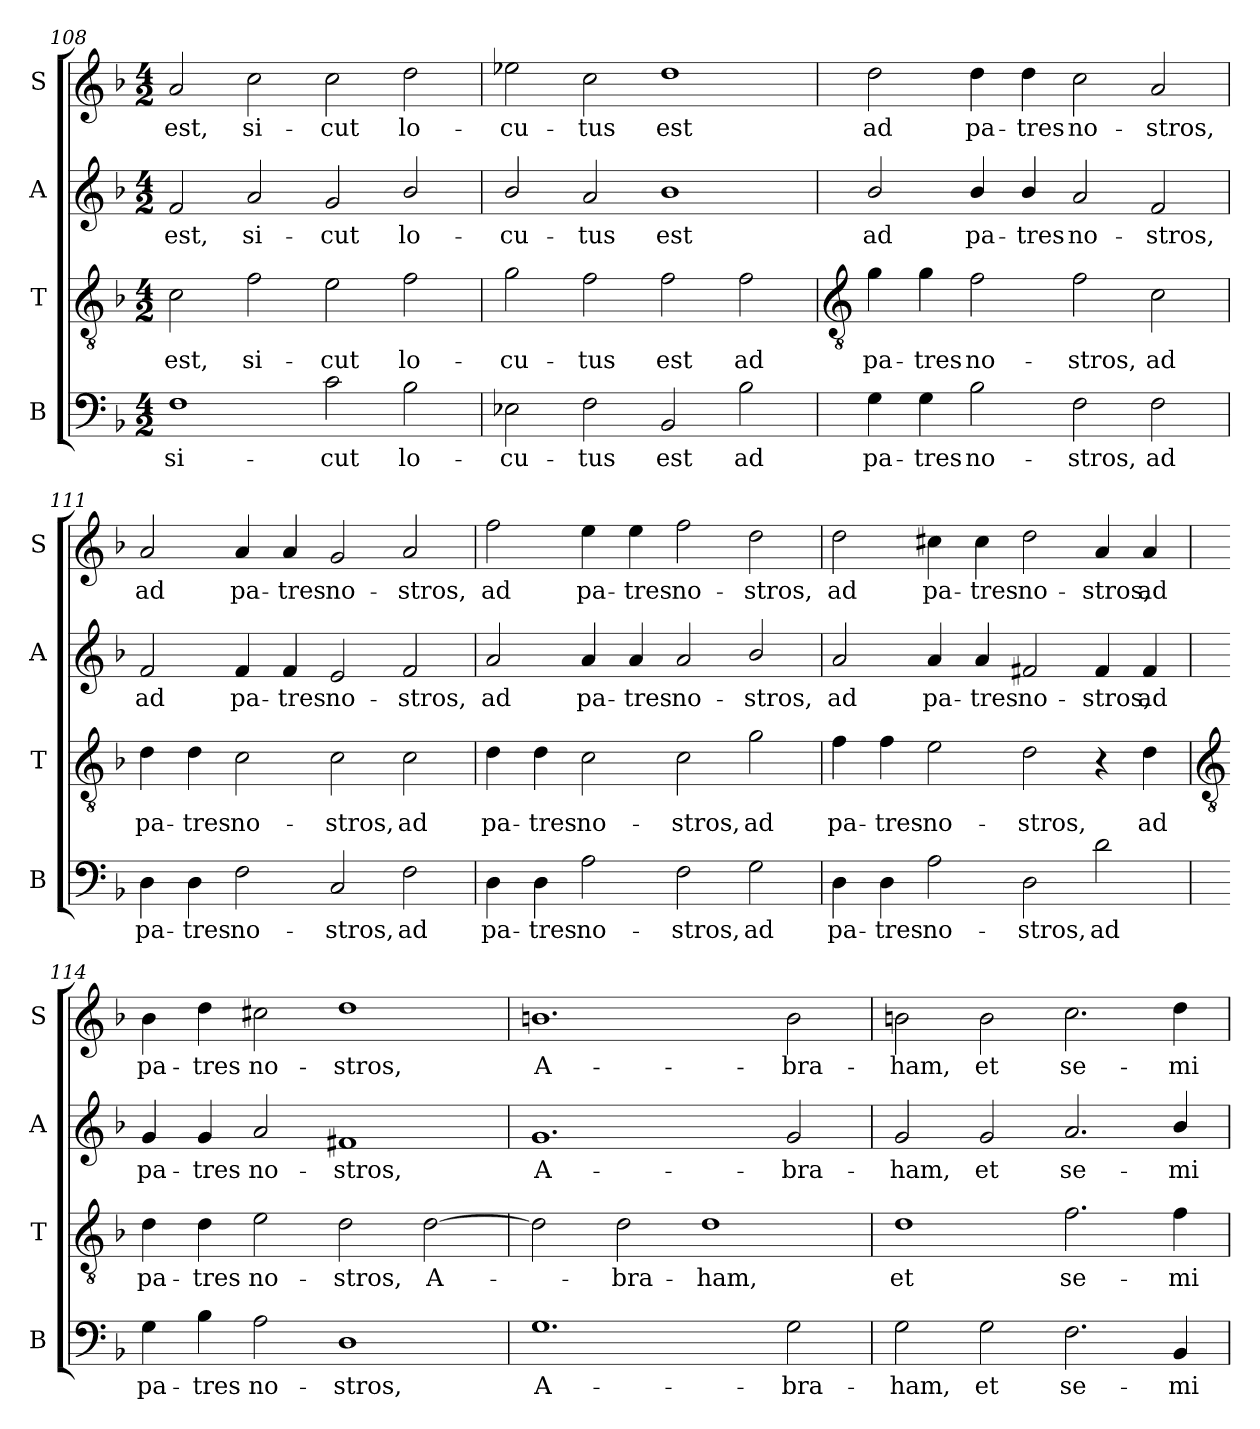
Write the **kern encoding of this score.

**kern	**text	**kern	**text	**kern	**text	**kern	**text
*part4	*part4	*part3	*part3	*part2	*part2	*part1	*part1
*staff4	*staff4	*staff3	*staff3	*staff2	*staff2	*staff1	*staff1
*I"B	*	*I"T	*	*I"A	*	*I"S	*
*I'B	*	*I'T	*	*I'A	*	*I'S	*
*clefF4	*	*clefGv2	*	*clefG2	*	*clefG2	*
*k[b-]	*	*k[b-]	*	*k[b-]	*	*k[b-]	*
*F:	*	*F:	*	*F:	*	*F:	*
*M4/2	*	*M4/2	*	*M4/2	*	*M4/2	*
=108	=108	=108	=108	=108	=108	=108	=108
!	!LO:LY:b	!	!LO:LY:b	!	!LO:LY:b	!	!LO:LY:b
1F	si-	2c	est,	2f	est,	2a	est,
!	!	!	!LO:LY:b	!	!LO:LY:b	!	!LO:LY:b
.	.	2f	si-	2a	si-	2cc	si-
!	!LO:LY:b	!	!LO:LY:b	!	!LO:LY:b	!	!LO:LY:b
2c	-cut	2e	-cut	2g	-cut	2cc	-cut
!	!LO:LY:b	!	!LO:LY:b	!	!LO:LY:b	!	!LO:LY:b
2B-	lo-	2f	lo-	2b-/	lo-	2dd	lo-
=109	=109	=109	=109	=109	=109	=109	=109
!	!LO:LY:b	!	!LO:LY:b	!	!LO:LY:b	!	!LO:LY:b
2E-X	-cu-	2g	-cu-	2b-/	-cu-	2ee-X	-cu-
!	!LO:LY:b	!	!LO:LY:b	!	!LO:LY:b	!	!LO:LY:b
2F	-tus	2f	-tus	2a	-tus	2cc	-tus
!	!LO:LY:b	!	!LO:LY:b	!	!LO:LY:b	!	!LO:LY:b
2BB-	est	2f	est	1b-	est	1dd	est
!	!LO:LY:b	!	!LO:LY:b	!	!	!	!
2B-	ad	2f	ad	.	.	.	.
!!LO:LB:g=z
=110	=110	=110	=110	=110	=110	=110	=110
*	*	*clefGv2	*	*	*	*	*
!	!LO:LY:b	!	!LO:LY:b	!	!LO:LY:b	!	!LO:LY:b
4G	pa-	4g	pa-	2b-/	ad	2dd	ad
!	!LO:LY:b	!	!LO:LY:b	!	!	!	!
4G	-tres	4g	-tres	.	.	.	.
!	!LO:LY:b	!	!LO:LY:b	!	!LO:LY:b	!	!LO:LY:b
2B-	no-	2f	no-	4b-/	pa-	4dd	pa-
!	!	!	!	!	!LO:LY:b	!	!LO:LY:b
.	.	.	.	4b-/	-tres	4dd	-tres
!	!LO:LY:b	!	!LO:LY:b	!	!LO:LY:b	!	!LO:LY:b
2F	-stros,	2f	-stros,	2a	no-	2cc	no-
!	!LO:LY:b	!	!LO:LY:b	!	!LO:LY:b	!	!LO:LY:b
2F	ad	2c	ad	2f	-stros,	2a	-stros,
=111	=111	=111	=111	=111	=111	=111	=111
!	!LO:LY:b	!	!LO:LY:b	!	!LO:LY:b	!	!LO:LY:b
4D	pa-	4d	pa-	2f	ad	2a	ad
!	!LO:LY:b	!	!LO:LY:b	!	!	!	!
4D	-tres	4d	-tres	.	.	.	.
!	!LO:LY:b	!	!LO:LY:b	!	!LO:LY:b	!	!LO:LY:b
2F	no-	2c	no-	4f	pa-	4a	pa-
!	!	!	!	!	!LO:LY:b	!	!LO:LY:b
.	.	.	.	4f	-tres	4a	-tres
!	!LO:LY:b	!	!LO:LY:b	!	!LO:LY:b	!	!LO:LY:b
2C	-stros,	2c	-stros,	2e	no-	2g	no-
!	!LO:LY:b	!	!LO:LY:b	!	!LO:LY:b	!	!LO:LY:b
2F	ad	2c	ad	2f	-stros,	2a	-stros,
=112	=112	=112	=112	=112	=112	=112	=112
!	!LO:LY:b	!	!LO:LY:b	!	!LO:LY:b	!	!LO:LY:b
4D	pa-	4d	pa-	2a	ad	2ff	ad
!	!LO:LY:b	!	!LO:LY:b	!	!	!	!
4D	-tres	4d	-tres	.	.	.	.
!	!LO:LY:b	!	!LO:LY:b	!	!LO:LY:b	!	!LO:LY:b
2A	no-	2c	no-	4a	pa-	4ee	pa-
!	!	!	!	!	!LO:LY:b	!	!LO:LY:b
.	.	.	.	4a	-tres	4ee	-tres
!	!LO:LY:b	!	!LO:LY:b	!	!LO:LY:b	!	!LO:LY:b
2F	-stros,	2c	-stros,	2a	no-	2ff	no-
!	!LO:LY:b	!	!LO:LY:b	!	!LO:LY:b	!	!LO:LY:b
2G	ad	2g	ad	2b-/	-stros,	2dd	-stros,
=113	=113	=113	=113	=113	=113	=113	=113
!	!LO:LY:b	!	!LO:LY:b	!	!LO:LY:b	!	!LO:LY:b
4D	pa-	4f	pa-	2a	ad	2dd	ad
!	!LO:LY:b	!	!LO:LY:b	!	!	!	!
4D	-tres	4f	-tres	.	.	.	.
!	!LO:LY:b	!	!LO:LY:b	!	!LO:LY:b	!	!LO:LY:b
2A	no-	2e	no-	4a	pa-	4cc#X	pa-
!	!	!	!	!	!LO:LY:b	!	!LO:LY:b
.	.	.	.	4a	-tres	4cc#	-tres
!	!LO:LY:b	!	!LO:LY:b	!	!LO:LY:b	!	!LO:LY:b
2D	-stros,	2d	-stros,	2f#X	no-	2dd	no-
!	!LO:LY:b	!	!	!	!LO:LY:b	!	!LO:LY:b
2d	ad	4r	.	4f#	-stros,	4a	-stros,
!	!	!	!LO:LY:b	!	!LO:LY:b	!	!LO:LY:b
.	.	4d	ad	4f#	ad	4a	ad
!!LO:LB:g=z
=114	=114	=114	=114	=114	=114	=114	=114
*	*	*clefGv2	*	*	*	*	*
!	!LO:LY:b	!	!LO:LY:b	!	!LO:LY:b	!	!LO:LY:b
4G	pa-	4d	pa-	4g	pa-	4b-	pa-
!	!LO:LY:b	!	!LO:LY:b	!	!LO:LY:b	!	!LO:LY:b
4B-	-tres	4d	-tres	4g	-tres	4dd	-tres
!	!LO:LY:b	!	!LO:LY:b	!	!LO:LY:b	!	!LO:LY:b
2A	no-	2e	no-	2a	no-	2cc#X	no-
!	!LO:LY:b	!	!LO:LY:b	!	!LO:LY:b	!	!LO:LY:b
1D	-stros,	2d	-stros,	1f#X	-stros,	1dd	-stros,
!	!	!	!LO:LY:b	!	!	!	!
.	.	[2d	A-	.	.	.	.
=115	=115	=115	=115	=115	=115	=115	=115
!	!LO:LY:b	!	!	!	!LO:LY:b	!	!LO:LY:b
1.G	A-	2d]	.	1.g	A-	1.bn	A-
!	!	!	!LO:LY:b	!	!	!	!
.	.	2d	bra-	.	.	.	.
!	!	!	!LO:LY:b	!	!	!	!
.	.	1d	-ham,	.	.	.	.
!	!LO:LY:b	!	!	!	!LO:LY:b	!	!LO:LY:b
2G	-bra-	.	.	2g	-bra-	2b	-bra-
=116	=116	=116	=116	=116	=116	=116	=116
!	!LO:LY:b	!	!LO:LY:b	!	!LO:LY:b	!	!LO:LY:b
2G	-ham,	1d	et	2g	-ham,	2bn	-ham,
!	!LO:LY:b	!	!	!	!LO:LY:b	!	!LO:LY:b
2G	et	.	.	2g	et	2b	et
!	!LO:LY:b	!	!LO:LY:b	!	!LO:LY:b	!	!LO:LY:b
2.F	se-	2.f	se-	2.a	se-	2.cc	se-
!	!LO:LY:b	!	!LO:LY:b	!	!LO:LY:b	!	!LO:LY:b
4BB-	-mi-	4f	-mi-	4b-/	-mi-	4dd	-mi-
=	=	=	=	=	=	=	=
*-	*-	*-	*-	*-	*-	*-	*-
